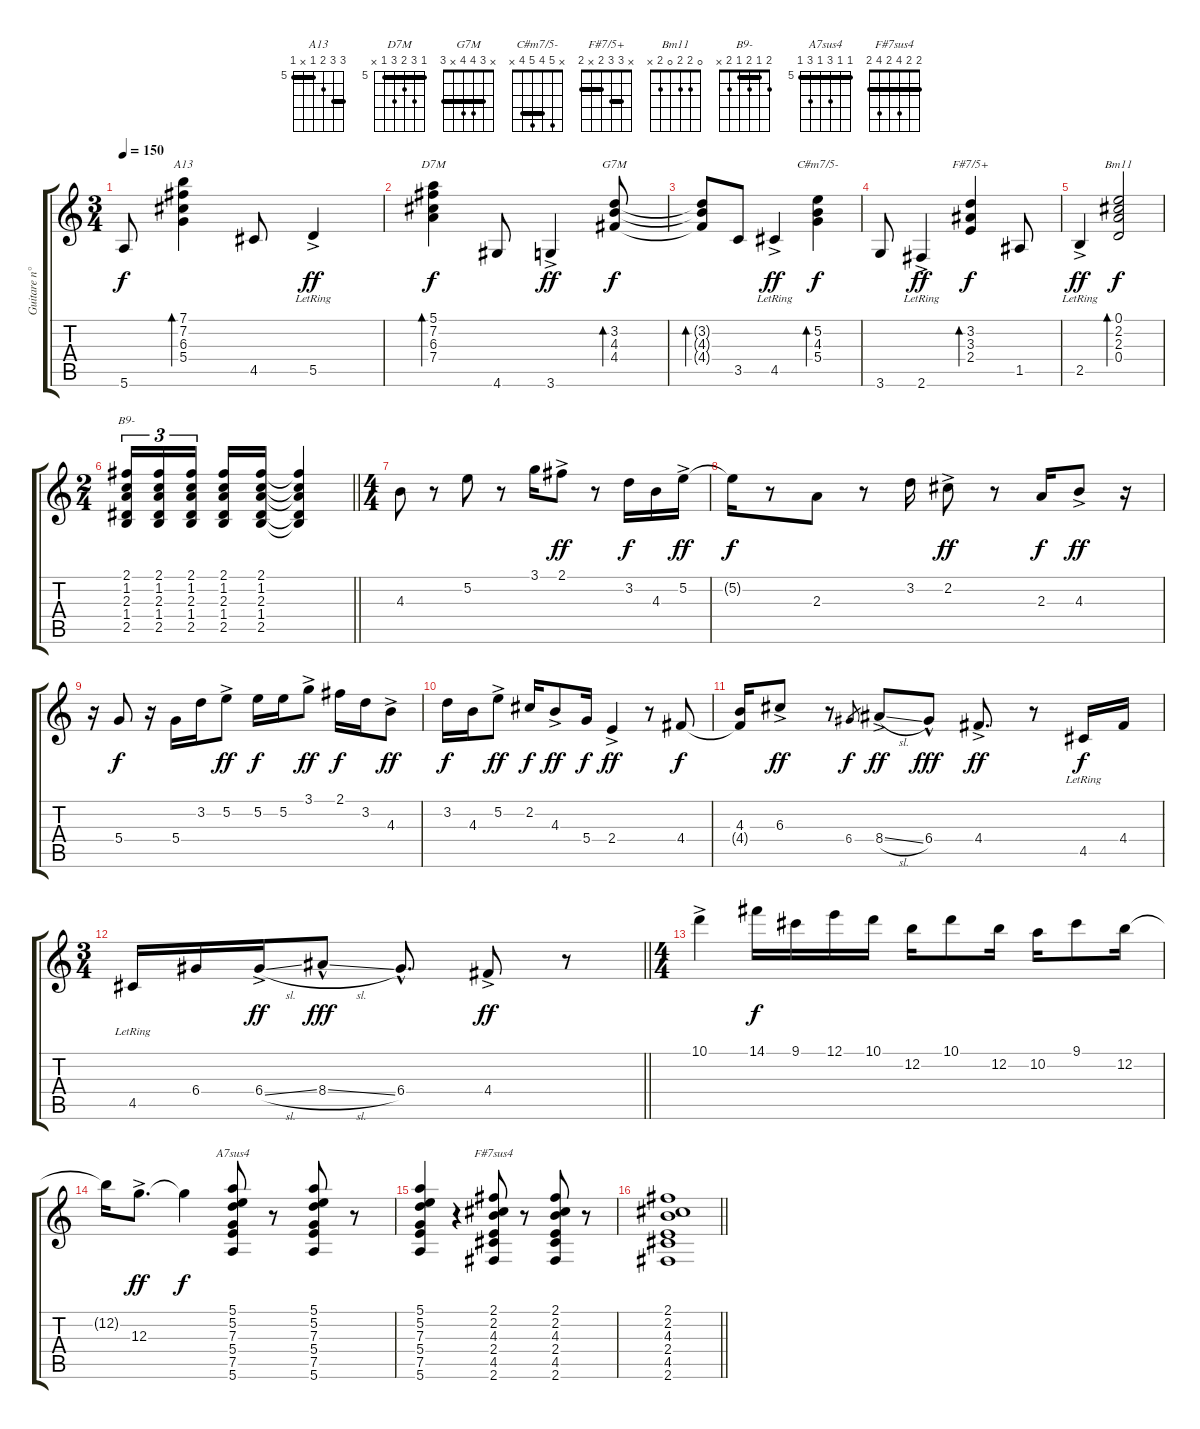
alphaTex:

\track ("Guitare n°1" "Guitare n°") {instrument acousticguitarnylon}
\staff {score tabs}
\tuning (E4 B3 G3 D3 A2 E2) {hide}
\chord ("A13" 7 7 6 5 x 5) {firstfret 5 barre (5 7)}
\chord ("D7M" 5 7 6 7 5 x) {firstfret 5 barre 5}
\chord ("G7M" x 3 4 4 x 3) {barre 3}
\chord ("C#m7/5-" x 5 4 5 4 x) {barre 4}
\chord ("F#7/5+" x 3 3 2 x 2) {barre (2 3)}
\chord ("Bm11" 0 2 2 0 2 x)
\chord ("B9-" 2 1 2 1 2 x) {barre 1}
\chord ("A7sus4" 5 5 7 5 7 5) {firstfret 5 barre 5}
\chord ("F#7sus4" 2 2 4 2 4 2) {barre 2}
\ts (3 4)
\tempo 150
\clef g2
\ks c
5.6{t}.8{dy f} (7.1 7.2 6.3 5.4).4{bd 480 ch "A13"} 4.5.8 5.5{ac lr}.4{dy ff} |
(5.1 7.2 6.3 7.4).4{bd 480 ch "D7M" dy f} 4.6.8 3.6{ac}.4{dy ff} (3.2 4.3 4.4).8{bd 480 ch "G7M" dy f} |
(3.2{t} 4.3{t} 4.4{t}).8{bd 480} 3.5.8 4.5{ac lr}.4{dy ff} (5.2 4.3 5.4).4{bd 480 ch "C#m7/5-" dy f} |
3.6.8 2.6{ac lr}.4{dy ff} (3.2 3.3 2.4).4{bd 480 ch "F#7/5+" dy f} 1.5.8 |
2.5{ac lr}.4{dy ff} (0.1 2.2 2.3 0.4).2{bd 480 ch "Bm11" dy f} |
\ts (2 4)
\barLineRight lightlight
(2.1 1.2 2.3 1.4 2.5).16{tu (3 2) ch "B9-"} (2.1 1.2 2.3 1.4 2.5).16{tu (3 2)} (2.1 1.2 2.3 1.4 2.5).16{tu (3 2) beam splitsecondary} (2.1 1.2 2.3 1.4 2.5).16 (2.1 1.2 2.3 1.4 2.5).16 (2.1{t} 1.2{t} 2.3{t} 1.4{t} 2.5{t}).4 |
\ts (4 4)
4.3.8 r.8 5.2.8 r.8 3.1.16 2.1{ac}.8{dy ff} r.8 3.2.16{dy f} 4.3.16 5.2{ac}.16{dy ff} |
5.2{t}.16{dy f} r.8 2.3.8 r.8 3.2.16 2.2{ac}.8{dy ff} r.8 2.3.16{dy f} 4.3{ac}.8{dy ff} r.16 |
r.16 5.4.8{dy f} r.16 5.4.16 3.2.16 5.2{ac}.8{dy ff} 5.2.16{dy f} 5.2.16 3.1{ac}.8{dy ff} 2.1.16{dy f} 3.2.16 4.3{ac}.8{dy ff} |
3.2.16{dy f} 4.3.16 5.2{ac}.8{dy ff} 2.2.16{dy f} 4.3{ac}.8{dy ff} 5.4.16{dy f} 2.4{ac}.4{dy ff} r.8 4.4.8{dy f} |
(4.3 4.4{t}).16 6.3{ac}.8{dy ff} r.8 6.4.8{gr dy f} 8.4{sl ac}.8{dy ff} 6.4{hac}.8{dy fff} 4.4{ac}.8{d dy ff} r.8 4.5{lr}.16{dy f} 4.4.16 |
\ts (3 4)
\barLineRight lightlight
4.5{lr}.16 6.4.16 6.4{sl ac}.16{dy ff} 8.4{sl hac}.8{dy fff} 6.4{hac}.8{d} 4.4{ac}.8{dy ff} r.8 |
\ts (4 4)
10.1{ac}.4 14.1.16{dy f} 9.1.16 12.1.16 10.1.16 12.2.16 10.1.8 12.2.16 10.2.16 9.1.8 12.2.16 |
12.2{t}.16 12.3{ac}.8{d dy ff} 12.3{t}.4{dy f} (5.1 5.2 7.3 5.4 7.5 5.6).8{ch "A7sus4"} r.8 (5.1 5.2 7.3 5.4 7.5 5.6).8 r.8 |
(5.1 5.2 7.3 5.4 7.5 5.6).4 r.4 (2.1 2.2 4.3 2.4 4.5 2.6).8{ch "F#7sus4"} r.8 (2.1 2.2 4.3 2.4 4.5 2.6).8 r.8 |
\barLineRight lightlight
(2.1 2.2 4.3 2.4 4.5 2.6).1
